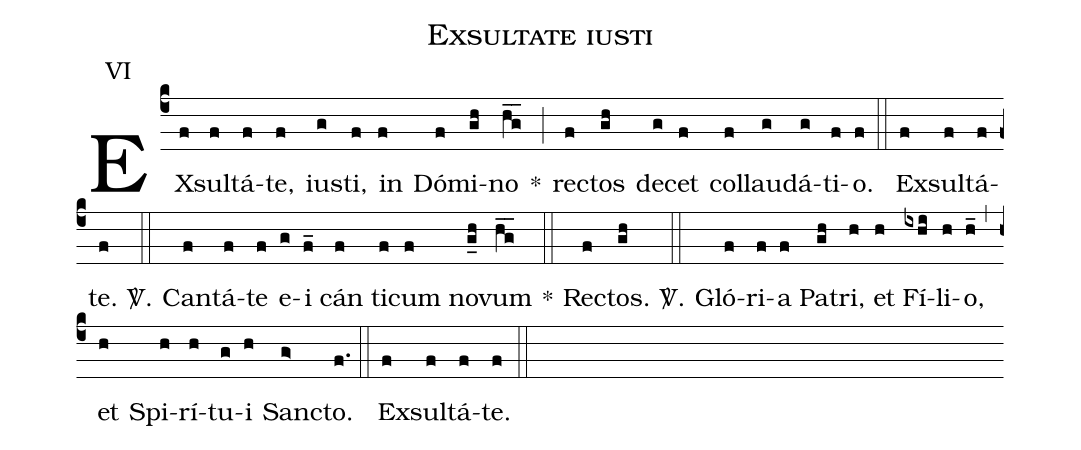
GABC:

name: Exsultate iusti;
annotation: VI;
%%
(c4)
EX(f)sul(f)tá(f)te,(f) ius(g)ti,(f) in(f) Dó(f)mi(gh)no(hg__) *(;)
rec(f)tos(gh) de(g)cet(f) col(f)lau(g)dá(g)ti(f)o.(f) (::)
Ex(f)sul(f)tá(f)te.(f) <sp>V/</sp>.(::)
Can(f)tá(f)te(f) e(g)i(f_) cán(f) ti(f)cum(f) no(g_h)vum(hg__) *(::)
Rec(f)tos.(gh) <sp>V/</sp>.(::)
Gló(f)ri(f)a(f) Pa(gh)tri,(h) et(h) Fí(ixhi)li(h)o,(h_) (,)
et(h) Spi(h)rí(h)tu(g)i(h) Sanc(g>)to.(f.) (::)
Ex(f)sul(f)tá(f)te.(f) (::)
